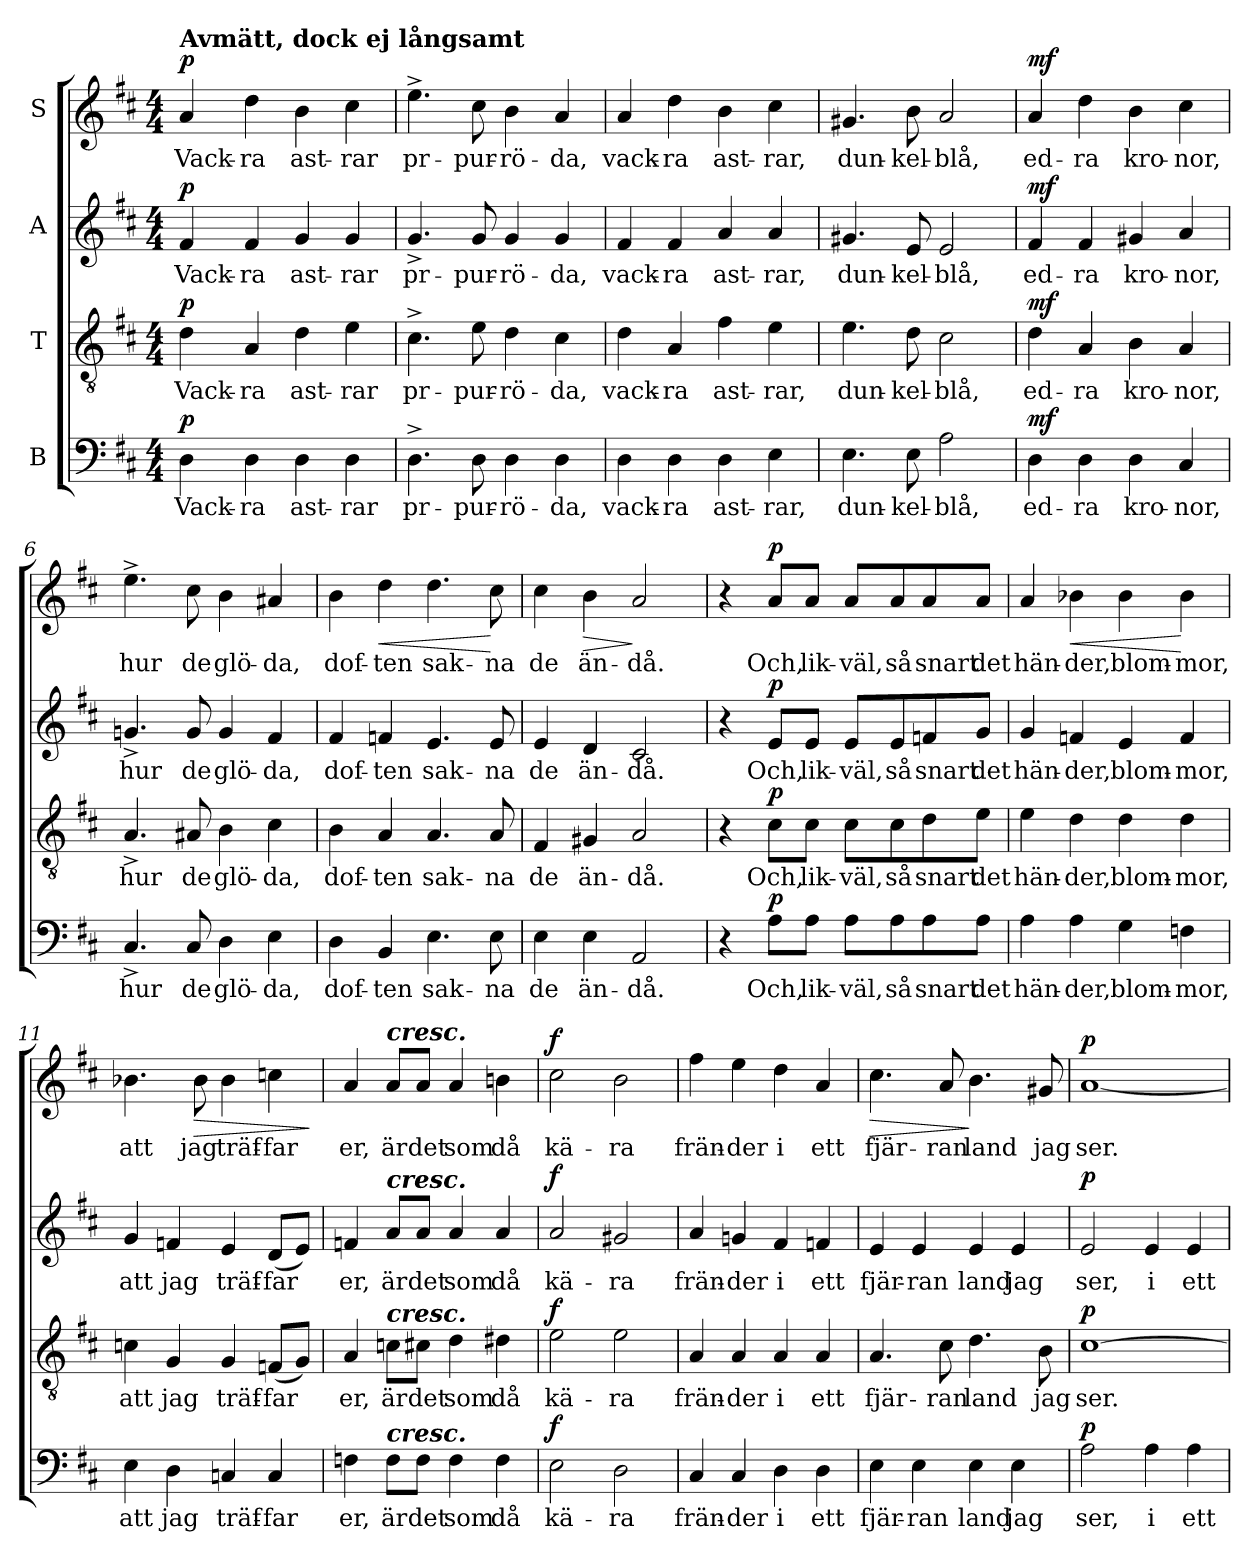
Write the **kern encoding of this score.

**kern	**text	**dynam	**kern	**text	**dynam	**kern	**text	**dynam	**kern	**text	**dynam
*part4	*part4	*part4	*part3	*part3	*part3	*part2	*part2	*part2	*part1	*part1	*part1
*staff4	*staff4	*staff4	*staff3	*staff3	*staff3	*staff2	*staff2	*staff2	*staff1	*staff1	*staff1
*I"B	*	*	*I"T	*	*	*I"A	*	*	*I"S	*	*
*clefF4	*	*	*clefGv2	*	*	*clefG2	*	*	*clefG2	*	*
*k[f#c#]	*	*	*k[f#c#]	*	*	*k[f#c#]	*	*	*k[f#c#]	*	*
*D:	*	*	*D:	*	*	*D:	*	*	*D:	*	*
*M4/4	*	*	*M4/4	*	*	*M4/4	*	*	*M4/4	*	*
=1	=1	=1	=1	=1	=1	=1	=1	=1	=1	=1	=1
!	!	!	!	!	!	!	!	!	!LO:TX:a:B:t=Avmätt, dock ej långsamt	!	!
!	!LO:LY:b	!LO:DY:a	!	!LO:LY:b	!LO:DY:a	!	!LO:LY:b	!LO:DY:a	!	!LO:LY:b	!LO:DY:a
4D\	Vack-	p	4d\	Vack-	p	4f#/	Vack-	p	4a/	Vack-	p
!	!LO:LY:b	!	!	!LO:LY:b	!	!	!LO:LY:b	!	!	!LO:LY:b	!
4D\	-ra	.	4A/	-ra	.	4f#/	-ra	.	4dd\	-ra	.
!	!LO:LY:b	!	!	!LO:LY:b	!	!	!LO:LY:b	!	!	!LO:LY:b	!
4D\	ast-	.	4d\	ast-	.	4g/	ast-	.	4b\	ast-	.
!	!LO:LY:b	!	!	!LO:LY:b	!	!	!LO:LY:b	!	!	!LO:LY:b	!
4D\	-rar	.	4e\	-rar	.	4g/	-rar	.	4cc#\	-rar	.
=2	=2	=2	=2	=2	=2	=2	=2	=2	=2	=2	=2
!	!LO:LY:b	!	!	!LO:LY:b	!	!	!LO:LY:b	!	!	!LO:LY:b	!
4.D^>\	pr-	.	4.c#^>\	pr-	.	4.g^>/	pr-	.	4.ee^>\	pr-	.
!	!LO:LY:b	!	!	!LO:LY:b	!	!	!LO:LY:b	!	!	!LO:LY:b	!
8D\	-pur-	.	8e\	-pur-	.	8g/	-pur-	.	8cc#\	-pur-	.
!	!LO:LY:b	!	!	!LO:LY:b	!	!	!LO:LY:b	!	!	!LO:LY:b	!
4D\	-rö-	.	4d\	-rö-	.	4g/	-rö-	.	4b\	-rö-	.
!	!LO:LY:b	!	!	!LO:LY:b	!	!	!LO:LY:b	!	!	!LO:LY:b	!
4D\	-da,	.	4c#\	-da,	.	4g/	-da,	.	4a/	-da,	.
=3	=3	=3	=3	=3	=3	=3	=3	=3	=3	=3	=3
!	!LO:LY:b	!	!	!LO:LY:b	!	!	!LO:LY:b	!	!	!LO:LY:b	!
4D\	vack-	.	4d\	vack-	.	4f#/	vack-	.	4a/	vack-	.
!	!LO:LY:b	!	!	!LO:LY:b	!	!	!LO:LY:b	!	!	!LO:LY:b	!
4D\	-ra	.	4A/	-ra	.	4f#/	-ra	.	4dd\	-ra	.
!	!LO:LY:b	!	!	!LO:LY:b	!	!	!LO:LY:b	!	!	!LO:LY:b	!
4D\	ast-	.	4f#\	ast-	.	4a/	ast-	.	4b\	ast-	.
!	!LO:LY:b	!	!	!LO:LY:b	!	!	!LO:LY:b	!	!	!LO:LY:b	!
4E\	-rar,	.	4e\	-rar,	.	4a/	-rar,	.	4cc#\	-rar,	.
=4	=4	=4	=4	=4	=4	=4	=4	=4	=4	=4	=4
!	!LO:LY:b	!	!	!LO:LY:b	!	!	!LO:LY:b	!	!	!LO:LY:b	!
4.E\	dun-	.	4.e\	dun-	.	4.g#X/	dun-	.	4.g#X/	dun-	.
!	!LO:LY:b	!	!	!LO:LY:b	!	!	!LO:LY:b	!	!	!LO:LY:b	!
8E\	-kel-	.	8d\	-kel-	.	8e/	-kel-	.	8b\	-kel-	.
!	!LO:LY:b	!	!	!LO:LY:b	!	!	!LO:LY:b	!	!	!LO:LY:b	!
2A\	-blå,	.	2c#\	-blå,	.	2e/	-blå,	.	2a/	-blå,	.
=5	=5	=5	=5	=5	=5	=5	=5	=5	=5	=5	=5
!	!LO:LY:b	!LO:DY:a	!	!LO:LY:b	!LO:DY:a	!	!LO:LY:b	!LO:DY:a	!	!LO:LY:b	!LO:DY:a
4D\	ed-	mf	4d\	ed-	mf	4f#/	ed-	mf	4a/	ed-	mf
!	!LO:LY:b	!	!	!LO:LY:b	!	!	!LO:LY:b	!	!	!LO:LY:b	!
4D\	-ra	.	4A/	-ra	.	4f#/	-ra	.	4dd\	-ra	.
!	!LO:LY:b	!	!	!LO:LY:b	!	!	!LO:LY:b	!	!	!LO:LY:b	!
4D\	kro-	.	4B\	kro-	.	4g#X/	kro-	.	4b\	kro-	.
!	!LO:LY:b	!	!	!LO:LY:b	!	!	!LO:LY:b	!	!	!LO:LY:b	!
4C#/	-nor,	.	4A/	-nor,	.	4a/	-nor,	.	4cc#\	-nor,	.
=6	=6	=6	=6	=6	=6	=6	=6	=6	=6	=6	=6
!	!LO:LY:b	!	!	!LO:LY:b	!	!	!LO:LY:b	!	!	!LO:LY:b	!
4.C#^>/	hur	.	4.A^>/	hur	.	4.gni^>/	hur	.	4.ee^>\	hur	.
!	!LO:LY:b	!	!	!LO:LY:b	!	!	!LO:LY:b	!	!	!LO:LY:b	!
8C#/	de	.	8A#X/	de	.	8g/	de	.	8cc#\	de	.
!	!LO:LY:b	!	!	!LO:LY:b	!	!	!LO:LY:b	!	!	!LO:LY:b	!
4D\	glö-	.	4B\	glö-	.	4g/	glö-	.	4b\	glö-	.
!	!LO:LY:b	!	!	!LO:LY:b	!	!	!LO:LY:b	!	!	!LO:LY:b	!
4E\	-da,	.	4c#\	-da,	.	4f#/	-da,	.	4a#X/	-da,	.
!!LO:LB:g=z
=7	=7	=7	=7	=7	=7	=7	=7	=7	=7	=7	=7
!	!LO:LY:b	!	!	!LO:LY:b	!	!	!LO:LY:b	!	!	!LO:LY:b	!
4D\	dof-	.	4B\	dof-	.	4f#/	dof-	.	4b\	dof-	.
!	!LO:LY:b	!	!	!LO:LY:b	!	!	!LO:LY:b	!	!	!LO:LY:b	!LO:HP:b
4BB/	-ten	.	4A/	-ten	.	4fn/	-ten	.	4dd\	-ten	<
!	!LO:LY:b	!	!	!LO:LY:b	!	!	!LO:LY:b	!	!	!LO:LY:b	!
4.E\	sak-	.	4.A/	sak-	.	4.e/	sak-	.	4.dd\	sak-	.
!	!LO:LY:b	!	!	!LO:LY:b	!	!	!LO:LY:b	!	!	!LO:LY:b	!
8E\	-na	.	8A/	-na	.	8e/	-na	.	8cc#\	-na	[
=8	=8	=8	=8	=8	=8	=8	=8	=8	=8	=8	=8
!	!LO:LY:b	!	!	!LO:LY:b	!	!	!LO:LY:b	!	!	!LO:LY:b	!
4E\	de	.	4F#/	de	.	4e/	de	.	4cc#\	de	.
!	!LO:LY:b	!	!	!LO:LY:b	!	!	!LO:LY:b	!	!	!LO:LY:b	!LO:HP:b
4E\	än-	.	4G#X/	än-	.	4d/	än-	.	4b\	än-	>
!	!LO:LY:b	!	!	!LO:LY:b	!	!	!LO:LY:b	!	!	!LO:LY:b	!
2AA/	-då.	.	2A/	-då.	.	2c#/	-då.	.	2a/	-då.	]
=9	=9	=9	=9	=9	=9	=9	=9	=9	=9	=9	=9
4r	.	.	4r	.	.	4r	.	.	4r	.	.
!	!LO:LY:b	!LO:DY:a	!	!LO:LY:b	!LO:DY:a	!	!LO:LY:b	!LO:DY:a	!	!LO:LY:b	!LO:DY:a
8A\L	Och,	p	8c#\L	Och,	p	8e/L	Och,	p	8a/L	Och,	p
!	!LO:LY:b	!	!	!LO:LY:b	!	!	!LO:LY:b	!	!	!LO:LY:b	!
8A\J	lik-	.	8c#\J	lik-	.	8e/J	lik-	.	8a/J	lik-	.
!	!LO:LY:b	!	!	!LO:LY:b	!	!	!LO:LY:b	!	!	!LO:LY:b	!
8A\L	-väl,	.	8c#\L	-väl,	.	8e/L	-väl,	.	8a/L	-väl,	.
!	!LO:LY:b	!	!	!LO:LY:b	!	!	!LO:LY:b	!	!	!LO:LY:b	!
8A\	så	.	8c#\	så	.	8e/	så	.	8a/	så	.
!	!LO:LY:b	!	!	!LO:LY:b	!	!	!LO:LY:b	!	!	!LO:LY:b	!
8A\	snart	.	8d\	snart	.	8fn/	snart	.	8a/	snart	.
!	!LO:LY:b	!	!	!LO:LY:b	!	!	!LO:LY:b	!	!	!LO:LY:b	!
8A\J	det	.	8e\J	det	.	8g/J	det	.	8a/J	det	.
=10	=10	=10	=10	=10	=10	=10	=10	=10	=10	=10	=10
!	!LO:LY:b	!	!	!LO:LY:b	!	!	!LO:LY:b	!	!	!LO:LY:b	!
4A\	hän-	.	4e\	hän-	.	4g/	hän-	.	4a/	hän-	.
!	!LO:LY:b	!	!	!LO:LY:b	!	!	!LO:LY:b	!	!	!LO:LY:b	!LO:HP:b
4A\	-der,	.	4d\	-der,	.	4fn/	-der,	.	4b-X\	-der,	<
!	!LO:LY:b	!	!	!LO:LY:b	!	!	!LO:LY:b	!	!	!LO:LY:b	!
4G\	blom-	.	4d\	blom-	.	4e/	blom-	.	4b-\	blom-	.
!	!LO:LY:b	!	!	!LO:LY:b	!	!	!LO:LY:b	!	!	!LO:LY:b	!
4Fn\	-mor,	.	4d\	-mor,	.	4f/	-mor,	.	4b-\	-mor,	[
=11	=11	=11	=11	=11	=11	=11	=11	=11	=11	=11	=11
!	!LO:LY:b	!	!	!LO:LY:b	!	!	!LO:LY:b	!	!	!LO:LY:b	!
4E\	att	.	4cn\	att	.	4g/	att	.	4.b-X\	att	.
!	!LO:LY:b	!	!	!LO:LY:b	!	!	!LO:LY:b	!	!	!	!
4D\	jag	.	4G/	jag	.	4fn/	jag	.	.	.	.
!	!	!	!	!	!	!	!	!	!	!LO:LY:b	!LO:HP:b
.	.	.	.	.	.	.	.	.	8b-\	jag	>
!	!LO:LY:b	!	!	!LO:LY:b	!	!	!LO:LY:b	!	!	!LO:LY:b	!
4Cn/	träf-	.	4G/	träf-	.	4e/	träf-	.	4b-\	träf-	.
!	!LO:LY:b	!	!	!LO:LY:b	!	!	!LO:LY:b	!	!	!LO:LY:b	!
4C/	-far	.	(<8Fn/L	-far	.	(<8d/L	-far	.	4ccn\	-far	.
.	.	.	8G/J)	.	.	8e/J)	.	.	.	.	.
.	.	.	.	.	.	.	.	.	.	.	]
!!LO:LB:g=z
=12	=12	=12	=12	=12	=12	=12	=12	=12	=12	=12	=12
!	!LO:LY:b	!	!	!LO:LY:b	!	!	!LO:LY:b	!	!	!LO:LY:b	!
4Fn\	er,	.	4A/	er,	.	4fn/	er,	.	4a/	er,	.
!	!	!	!	!	!	!	!	!	!LO:TX:a:Bi:t=cresc.	!	!
!	!	!	!	!	!	!LO:TX:a:Bi:t=cresc.	!	!	!	!	!
!	!	!	!LO:TX:a:Bi:t=cresc.	!	!	!	!	!	!	!	!
!LO:TX:a:Bi:t=cresc.	!	!	!	!	!	!	!	!	!	!	!
!	!LO:LY:b	!	!	!LO:LY:b	!	!	!LO:LY:b	!	!	!LO:LY:b	!
8F\L	är	.	8cn\L	är	.	8a/L	är	.	8a/L	är	.
!	!LO:LY:b	!	!	!LO:LY:b	!	!	!LO:LY:b	!	!	!LO:LY:b	!
8F\J	det	.	8c#X\J	det	.	8a/J	det	.	8a/J	det	.
!	!LO:LY:b	!	!	!LO:LY:b	!	!	!LO:LY:b	!	!	!LO:LY:b	!
4F\	som	.	4d\	som	.	4a/	som	.	4a/	som	.
!	!LO:LY:b	!	!	!LO:LY:b	!	!	!LO:LY:b	!	!	!LO:LY:b	!
4F\	då	.	4d#X\	då	.	4a/	då	.	4bni\	då	.
=13	=13	=13	=13	=13	=13	=13	=13	=13	=13	=13	=13
!	!LO:LY:b	!LO:DY:a	!	!LO:LY:b	!LO:DY:a	!	!LO:LY:b	!LO:DY:a	!	!LO:LY:b	!LO:DY:a
2E\	kä-	f	2e\	kä-	f	2a/	kä-	f	2cc#i\	kä-	f
!	!LO:LY:b	!	!	!LO:LY:b	!	!	!LO:LY:b	!	!	!LO:LY:b	!
2D\	-ra	.	2e\	-ra	.	2g#X/	-ra	.	2b\	-ra	.
=14	=14	=14	=14	=14	=14	=14	=14	=14	=14	=14	=14
!	!LO:LY:b	!	!	!LO:LY:b	!	!	!LO:LY:b	!	!	!LO:LY:b	!
4C#/	frän-	.	4A/	frän-	.	4a/	frän-	.	4ff#\	frän-	.
!	!LO:LY:b	!	!	!LO:LY:b	!	!	!LO:LY:b	!	!	!LO:LY:b	!
4C#/	-der	.	4A/	-der	.	4gni/	-der	.	4ee\	-der	.
!	!LO:LY:b	!	!	!LO:LY:b	!	!	!LO:LY:b	!	!	!LO:LY:b	!
4D\	i	.	4A/	i	.	4f#/	i	.	4dd\	i	.
!	!LO:LY:b	!	!	!LO:LY:b	!	!	!LO:LY:b	!	!	!LO:LY:b	!
4D\	ett	.	4A/	ett	.	4fn/	ett	.	4a/	ett	.
=15	=15	=15	=15	=15	=15	=15	=15	=15	=15	=15	=15
!	!LO:LY:b	!	!	!LO:LY:b	!	!	!LO:LY:b	!	!	!LO:LY:b	!LO:HP:b
4E\	fjär-	.	4.A/	fjär-	.	4e/	fjär-	.	4.cc#\	fjär-	>
!	!LO:LY:b	!	!	!	!	!	!LO:LY:b	!	!	!	!
4E\	-ran	.	.	.	.	4e/	-ran	.	.	.	.
!	!	!	!	!LO:LY:b	!	!	!	!	!	!LO:LY:b	!
.	.	.	8c#\	-ran	.	.	.	.	8a/	-ran	.
!	!LO:LY:b	!	!	!LO:LY:b	!	!	!LO:LY:b	!	!	!LO:LY:b	!
4E\	land	.	4.d\	land	.	4e/	land	.	4.b\	land	]
!	!LO:LY:b	!	!	!	!	!	!LO:LY:b	!	!	!	!
4E\	jag	.	.	.	.	4e/	jag	.	.	.	.
!	!	!	!	!LO:LY:b	!	!	!	!	!	!LO:LY:b	!
.	.	.	8B\	jag	.	.	.	.	8g#X/	jag	.
=16	=16	=16	=16	=16	=16	=16	=16	=16	=16	=16	=16
!	!LO:LY:b	!LO:DY:a	!	!LO:LY:b	!LO:DY:a	!	!LO:LY:b	!LO:DY:a	!	!LO:LY:b	!LO:DY:a
2A\	ser,	p	[1c#	ser.	p	2e/	ser,	p	[1a	ser.	p
!	!LO:LY:b	!	!	!	!	!	!LO:LY:b	!	!	!	!
4A\	i	.	.	.	.	4e/	i	.	.	.	.
!	!LO:LY:b	!	!	!	!	!	!LO:LY:b	!	!	!	!
4A\	ett	.	.	.	.	4e/	ett	.	.	.	.
=	=	=	=	=	=	=	=	=	=	=	=
*-	*-	*-	*-	*-	*-	*-	*-	*-	*-	*-	*-
